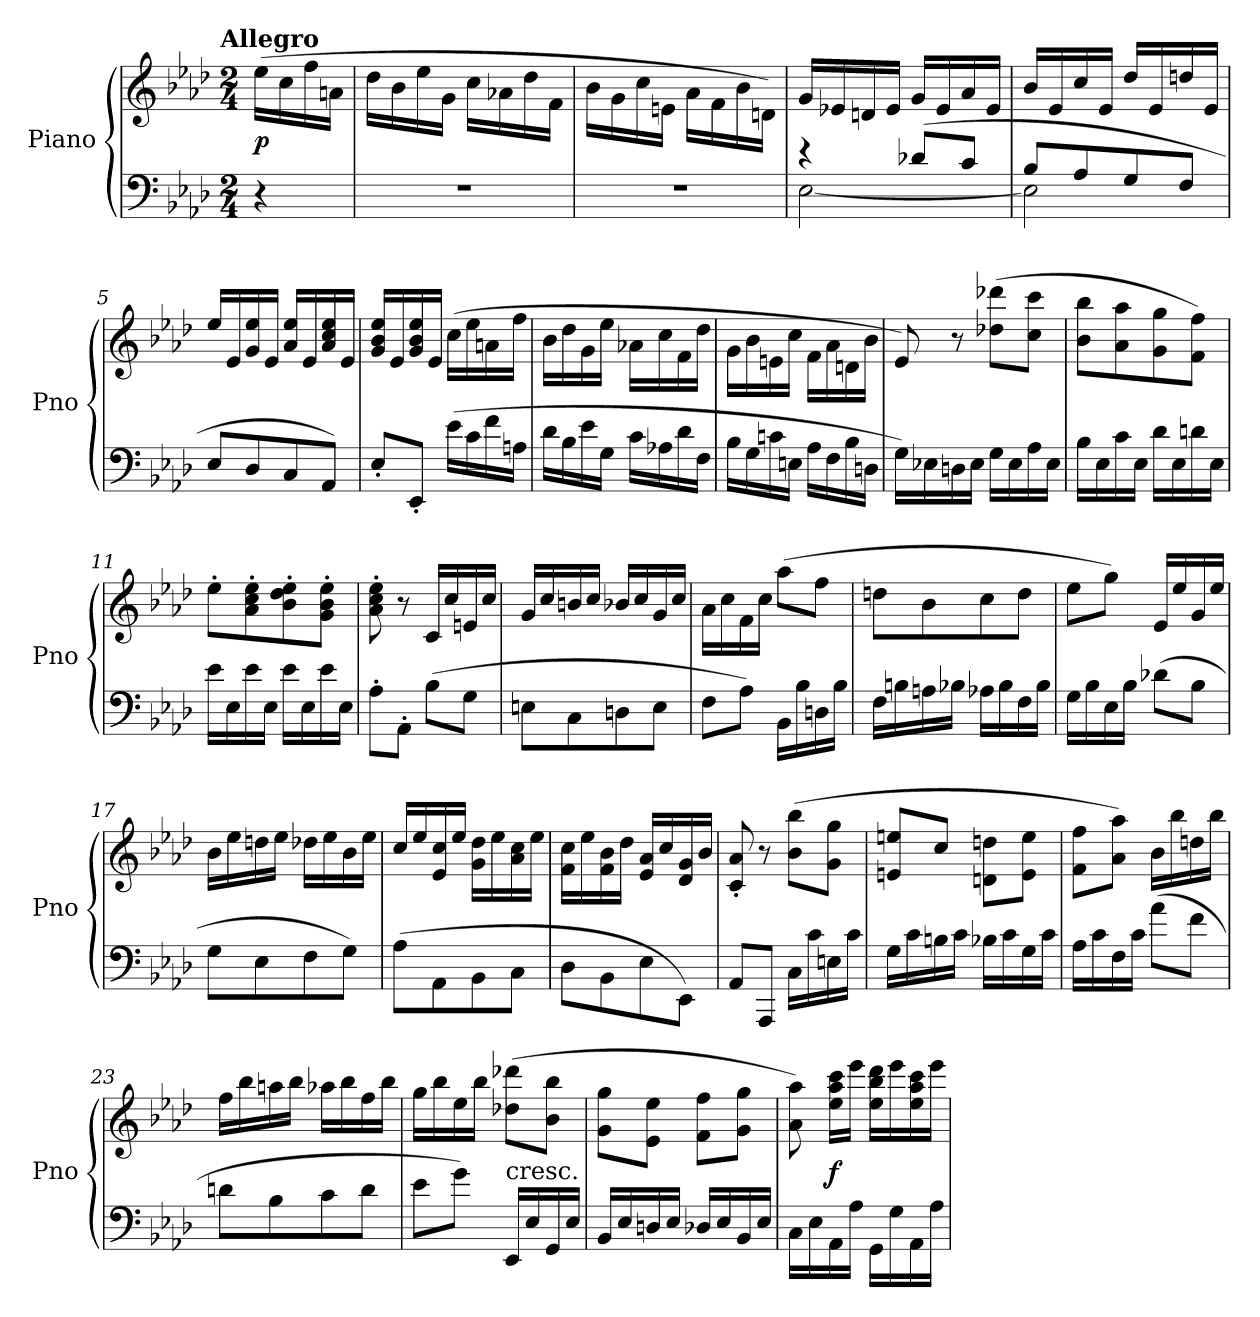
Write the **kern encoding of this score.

**kern	**kern	**dynam
*part1	*part1	*part1
*staff2	*staff1	*staff1/2
*I"Piano	*	*
*I'Pno	*	*
*clefF4	*clefG2	*
*k[b-e-a-d-]	*k[b-e-a-d-]	*
*A-:	*A-:	*
!!LO:TX:omd:t=Allegro
*M2/4	*M2/4	*
*MM120	*MM120	*
=	=	=
4r	(16ee-LL	p
.	16cc	.
.	16ff	.
.	16anJJ	.
=1	=1	=1
2r	16dd-LL	.
.	16b-	.
.	16ee-	.
.	16gJJ	.
.	16cc\LL	.
.	16a-X\	.
.	16dd-\	.
.	16f\JJ	.
=2	=2	=2
2r	16b-\LL	.
.	16g\	.
.	16cc\	.
.	16en\JJ	.
.	16a-\LL	.
.	16f\	.
.	16b-\	.
.	16dn\JJ)	.
=3	=3	=3
*^	*	*
4r	[2E-	16gLL	.
.	.	16e-X	.
.	.	16dn	.
.	.	16e-JJ	.
(8d-XL	.	16gLL	.
.	.	16e-	.
8cJ	.	16a-	.
.	.	16e-JJ	.
=4	=4	=4	=4
8B-L	2E-]	16b-LL	.
.	.	16e-	.
8A-	.	16cc	.
.	.	16e-JJ	.
8G	.	16dd-LL	.
.	.	16e-	.
8FJ	.	16ddn	.
.	.	16e-JJ	.
*v	*v	*	*
=5	=5	=5
8E-L	16ee-LL	.
.	16e-	.
8D-	16g 16ee-	.
.	16e-JJ	.
8C	16a- 16ee-LL	.
.	16e-	.
8AA-J)	16a- 16cc 16ee-	.
.	16e-JJ	.
=6	=6	=6
8E-'L	16g 16b- 16ee-LL	.
.	16e-	.
8EE-'J	16g 16b- 16ee-	.
.	16e-JJ	.
(16e-LL	(16ccLL	.
16c	16ee-	.
16f	16an	.
16AnJJ	16ffJJ	.
=7	=7	=7
16d-LL	16b-LL	.
16B-	16dd-	.
16e-	16g	.
16GJJ	16ee-JJ	.
16cLL	16a-X\LL	.
16A-X	16cc\	.
16d-	16f\	.
16FJJ	16dd-\JJ	.
=8	=8	=8
16B-LL	16g\LL	.
16G	16b-\	.
16cn	16en\	.
16EnJJ	16cc\JJ	.
16A-LL	16f\LL	.
16F	16a-\	.
16B-	16dn\	.
16DnJJ	16b-\JJ	.
=9	=9	=9
16GLL)	8e-)	.
16E-X	.	.
16Dn	8r	.
16E-JJ	.	.
16GLL	(8dd-X 8ddd-XL	.
16E-	.	.
16A-	8cc 8cccJ	.
16E-JJ	.	.
=10	=10	=10
16B-LL	8b- 8bb-L	.
16E-	.	.
16c	8a- 8aa-	.
16E-JJ	.	.
16d-LL	8g 8gg	.
16E-	.	.
16dn	8f 8ffJ)	.
16E-JJ	.	.
=11	=11	=11
16e-LL	8ee-'L	.
16E-	.	.
16e-	8a-' 8cc' 8ee-'	.
16E-JJ	.	.
16e-LL	8b-' 8dd-' 8ee-'	.
16E-	.	.
16e-	8g' 8b-' 8ee-'J	.
16E-JJ	.	.
=12	=12	=12
8A-'L	8a-' 8cc' 8ee-'	.
8AA-'J	8r	.
(8B-L	16cLL	.
.	16cc	.
8GJ	16en	.
.	16ccJJ	.
=13	=13	=13
8EnL	16gLL	.
.	16cc	.
8C	16bn	.
.	16ccJJ	.
8Dn	16b-XLL	.
.	16cc	.
8EJ	16g	.
.	16ccJJ	.
=14	=14	=14
8FL	16a-\LL	.
.	16cc\	.
8A-J)	16f\	.
.	16cc\JJ	.
16BB-LL	(8aa-L	.
16B-	.	.
16Dn	8ffJ	.
16B-JJ	.	.
=15	=15	=15
16FLL	8ddnL	.
16Bn	.	.
16An	8b-	.
16B-XJJ	.	.
16A-XLL	8cc	.
16B-	.	.
16F	8ddJ	.
16B-JJ	.	.
=16	=16	=16
16GLL	8ee-L	.
16B-	.	.
16E-	8ggJ)	.
16B-JJ	.	.
(8d-X\L	16e-LL	.
.	16ee-	.
8B-J	16g	.
.	16ee-JJ	.
=17	=17	=17
8GL	16b-LL	.
.	16ee-	.
8E-	16ddn	.
.	16ee-JJ	.
8F	16dd-XLL	.
.	16ee-	.
8GJ)	16b-	.
.	16ee-JJ	.
=18	=18	=18
(8A-\L	16ccLL	.
.	16ee-	.
8AA-\	16e- 16cc	.
.	16ee-JJ	.
8BB-\	16g 16dd-LL	.
.	16ee-	.
8C\J	16a- 16cc	.
.	16ee-JJ	.
=19	=19	=19
8D-\L	16f 16ccLL	.
.	16ee-	.
8BB-\	16f 16b-	.
.	16dd-JJ	.
8E-\	16e- 16a-LL	.
.	16cc	.
8EE-\J)	16d- 16g	.
.	16b-JJ	.
=20	=20	=20
8AA-L	8c' 8a-'	.
8AAA-J	8r	.
16CLL	(8b- 8bb-L	.
16c	.	.
16En	8g 8ggJ	.
16cJJ	.	.
=21	=21	=21
16GLL	8en 8eenL	.
16c	.	.
16Bn	8ccJ	.
16cJJ	.	.
16B-XLL	8dn\ 8ddn\L	.
16c	.	.
16G	8e\ 8ee\J	.
16cJJ	.	.
=22	=22	=22
16A-LL	8f 8ffL	.
16c	.	.
16F	8a- 8aa-J)	.
16cJJ	.	.
(8a-L	16b-LL	.
.	16bb-	.
8fJ	16ddn	.
.	16bb-JJ	.
=23	=23	=23
8dnL	16ffLL	.
.	16bb-	.
8B-	16aan	.
.	16bb-JJ	.
8c	16aa-XLL	.
.	16bb-	.
8dJ	16ff	.
.	16bb-JJ	.
=24	=24	=24
8e-L	16ggLL	.
.	16bb-	.
8gJ)	16ee-	.
.	16bb-JJ	.
!	!LO:TX:c:t=cresc.	!
16EE-LL	(8dd-X 8ddd-XL	.
16E-	.	.
16GG	8b- 8bb-J	.
16E-JJ	.	.
=25	=25	=25
16BB-LL	8g 8ggL	.
16E-	.	.
16Dn	8e- 8ee-J	.
16E-JJ	.	.
16D-XLL	8f 8ffL	.
16E-	.	.
16BB-	8g 8ggJ	.
16E-JJ	.	.
=26	=26	=26
16CLL	8a- 8aa-)	.
16E-	.	.
16AA-	16ee- 16aa- 16cccLL	f
16A-JJ	16eee-JJ	.
16GGLL	16ee- 16bb- 16ddd-LL	.
16G	16eee-	.
16AA-	16ee- 16aa- 16ccc	.
16A-JJ	16eee-JJ	.
=	=	=
*-	*-	*-
